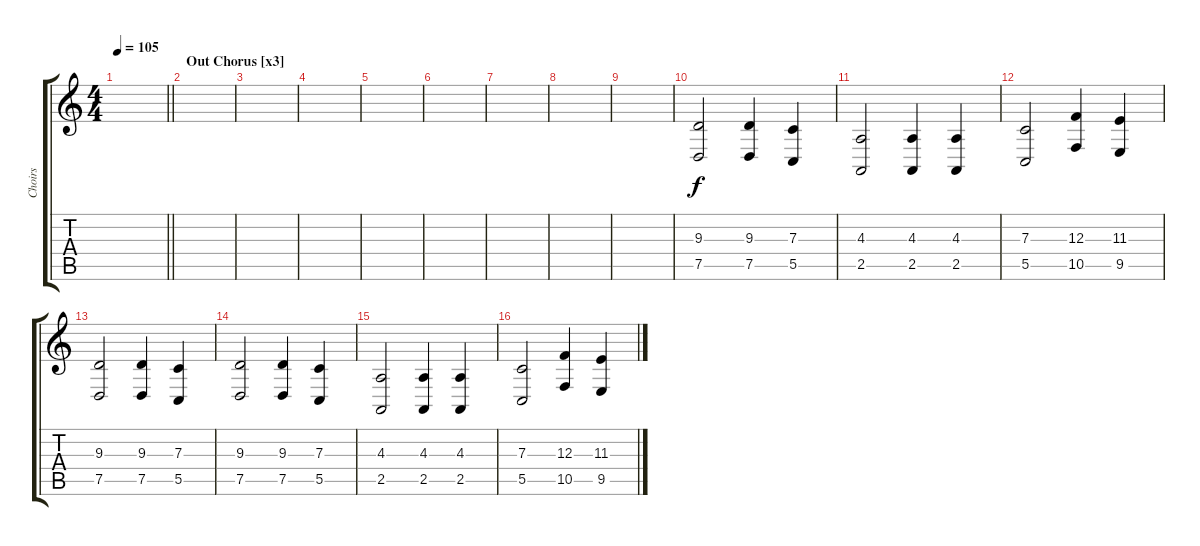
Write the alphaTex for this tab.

\track ("Choirs" "Choirs") {instrument choiraahs}
\staff {score tabs}
\tuning (D4 A3 F3 C3 G2 D2) {hide}
\ts (4 4)
\tempo 105
\clef g2
\barLineRight lightlight
\ks c
|
\section ("" "Out Chorus [x3]")
|
|
|
|
|
|
|
|
(9.3 7.5).2 (9.3 7.5).4 (7.3 5.5).4 |
(4.3 2.5).2 (4.3 2.5).4 (4.3 2.5).4 |
(7.3 5.5).2 (12.3 10.5).4 (11.3 9.5).4 |
(9.3 7.5).2 (9.3 7.5).4 (7.3 5.5).4 |
(9.3 7.5).2 (9.3 7.5).4 (7.3 5.5).4 |
(4.3 2.5).2 (4.3 2.5).4 (4.3 2.5).4 |
(7.3 5.5).2 (12.3 10.5).4 (11.3 9.5).4
